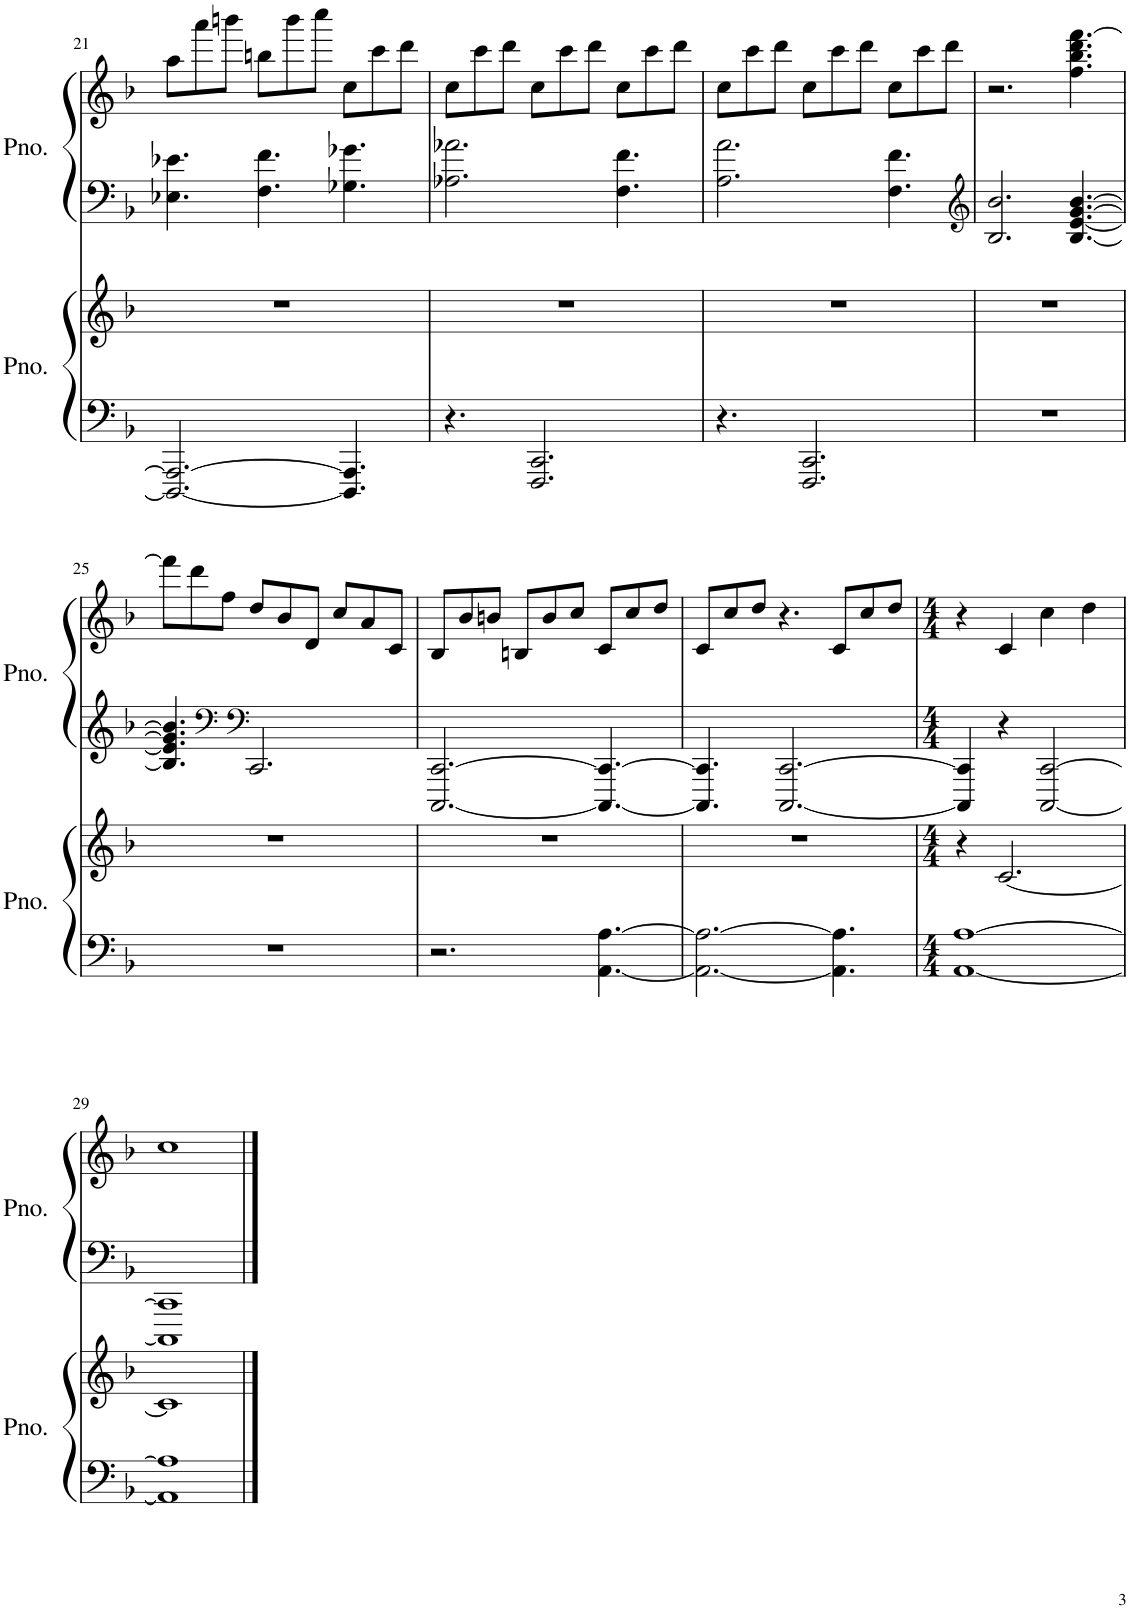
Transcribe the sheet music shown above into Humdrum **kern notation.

**kern	**kern	**kern	**kern
*part2	*part2	*part1	*part1
*staff4	*staff3	*staff2	*staff1
*I"Piano	*	*I"Piano	*
*I'Pno.	*	*I'Pno.	*
!!LO:PB:g=z
*clefF4	*clefG2	*clefF4	*clefG2
*k[b-]	*k[b-]	*k[b-]	*k[b-]
*M9/8	*M9/8	*M9/8	*M9/8
=21	=21	=21	=21
2.DDD/_ 2.AAA/_	8%9r	4.E-X\ 4.e-X\	8aa\L
.	.	.	8aaa\
.	.	.	8bbbn\J
.	.	4.F\ 4.f\	8bbn\L
.	.	.	8bbb\
.	.	.	8cccc\J
4.DDD/] 4.AAA/]	.	4.G-X\ 4.g-X\	8cc\L
.	.	.	8ccc\
.	.	.	8ddd\J
=22	=22	=22	=22
4.r	8%9r	2.A-X\ 2.a-X\	8cc\L
.	.	.	8ccc\
.	.	.	8ddd\J
2.FFF/ 2.CC/	.	.	8cc\L
.	.	.	8ccc\
.	.	.	8ddd\J
.	.	4.F\ 4.f\	8cc\L
.	.	.	8ccc\
.	.	.	8ddd\J
=23	=23	=23	=23
4.r	8%9r	2.A\ 2.a\	8cc\L
.	.	.	8ccc\
.	.	.	8ddd\J
2.FFF/ 2.CC/	.	.	8cc\L
.	.	.	8ccc\
.	.	.	8ddd\J
.	.	4.F\ 4.f\	8cc\L
.	.	.	8ccc\
.	.	.	8ddd\J
=24	=24	=24	=24
*	*	*clefG2	*
8%9r	8%9r	2.B-/ 2.b-/	2.r
.	.	[4.B-/ [4.e/ [4.g/ [4.b-/	4.ff\ 4.bb-\ 4.ddd\ [4.fff\
!!LO:LB:g=z
=25	=25	=25	=25
8%9r	8%9r	4.B-/] 4.e/] 4.g/] 4.b-/]	8fff\L]
.	.	.	8ddd\
*	*	*clefF4	*
.	.	.	8ff\J
*	*	*clefF4	*
.	.	2.CC/	8dd/L
.	.	.	8b-/
.	.	.	8d/J
.	.	.	8cc/L
.	.	.	8a/
.	.	.	8c/J
=26	=26	=26	=26
2.r	8%9r	[2.CCC/ [2.CC/	8B-/L
.	.	.	8b-/
.	.	.	8bn/J
.	.	.	8Bn/L
.	.	.	8b/
.	.	.	8cc/J
[4.AA\ [4.A\	.	4.CCC/_ 4.CC/_	8c/L
.	.	.	8cc/
.	.	.	8dd/J
=27	=27	=27	=27
2.AA\_ 2.A\_	8%9r	4.CCC/] 4.CC/]	8c/L
.	.	.	8cc/
.	.	.	8dd/J
.	.	[2.CCC/ [2.CC/	4.r
4.AA\] 4.A\]	.	.	8c/L
.	.	.	8cc/
.	.	.	8dd/J
=28	=28	=28	=28
*M4/4	*M4/4	*M4/4	*M4/4
[1AA [1A	4r	4CCC/] 4CC/]	4r
.	[2.c/	4r	4c/
.	.	[2CCC/ [2CC/	4cc\
.	.	.	4dd\
!!LO:LB:g=z
=29	=29	=29	=29
1AA] 1A]	1c]	1CCC] 1CC]	1cc
==	==	==	==
*-	*-	*-	*-
